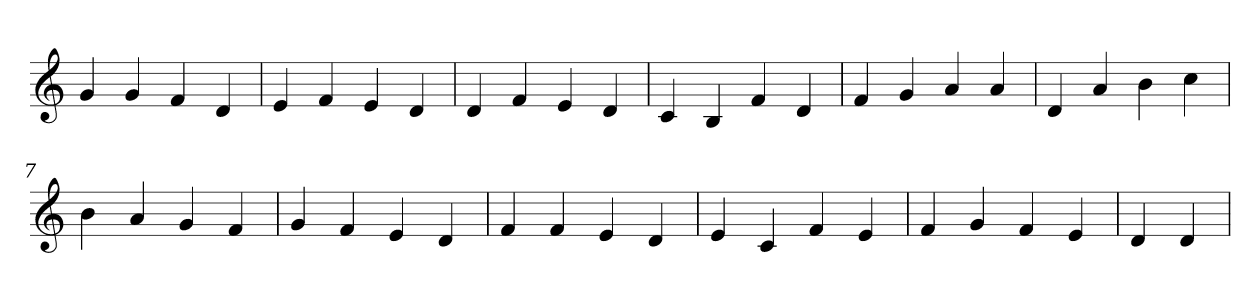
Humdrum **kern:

**kern
*part1
*staff1
*clefG2
=1
4g
4g
4f
4d
=2
4e
4f
4e
4d
=3
4d
4f
4e
4d
=4
4c
4B
4f
4d
=5
4f
4g
4a
4a
=6
4d
4a
4b
4cc
=7
4b
4a
4g
4f
=8
4g
4f
4e
4d
=9
4f
4f
4e
4d
=10
4e
4c
4f
4e
=11
4f
4g
4f
4e
=12
4d
4d
=
*-
